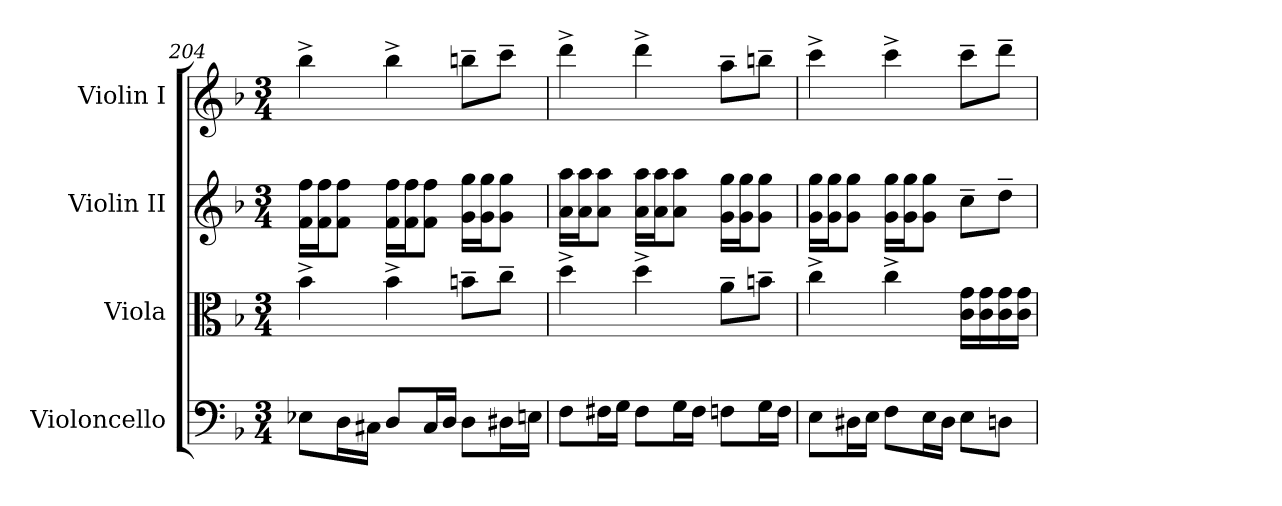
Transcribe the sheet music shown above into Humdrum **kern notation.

**kern	**kern	**kern	**kern
*part4	*part3	*part2	*part1
*staff4	*staff3	*staff2	*staff1
*I"Violoncello	*I"Viola	*I"Violin II	*I"Violin I
*I'Vc	*I'Vla	*I'Vln	*I'Vln
*clefF4	*clefC3	*clefG2	*clefG2
*k[b-]	*k[b-]	*k[b-]	*k[b-]
*M3/4	*M3/4	*M3/4	*M3/4
=204	=204	=204	=204
8E-X\L	4b-^\	16f\ 16ff\LL	4bb-^\
.	.	16f\ 16ff\J	.
16D\L	.	8f\ 8ff\J	.
16C#X\JJ	.	.	.
8D/L	4b-^\	16f\ 16ff\LL	4bb-^\
.	.	16f\ 16ff\J	.
16C#/L	.	8f\ 8ff\J	.
16D/JJ	.	.	.
8D\L	8bn~\L	16g\ 16gg\LL	8bbn~\L
.	.	16g\ 16gg\J	.
16D#X\L	8cc~\J	8g\ 8gg\J	8ccc~\J
16En\JJ	.	.	.
!!LO:LB:g=z
=205	=205	=205	=205
8F\L	4dd^\	16a\ 16aa\LL	4ddd^\
.	.	16a\ 16aa\J	.
16F#X\L	.	8a\ 8aa\J	.
16G\JJ	.	.	.
8F#\L	4dd^\	16a\ 16aa\LL	4ddd^\
.	.	16a\ 16aa\J	.
16G\L	.	8a\ 8aa\J	.
16F#\JJ	.	.	.
8Fn\L	8a~\L	16g\ 16gg\LL	8aa~\L
.	.	16g\ 16gg\J	.
16G\L	8bn~\J	8g\ 8gg\J	8bbn~\J
16F\JJ	.	.	.
=206	=206	=206	=206
8E\L	4cc^\	16g\ 16gg\LL	4ccc^\
.	.	16g\ 16gg\J	.
16D#X\L	.	8g\ 8gg\J	.
16E\JJ	.	.	.
8F\L	4cc^\	16g\ 16gg\LL	4ccc^\
.	.	16g\ 16gg\J	.
16E\L	.	8g\ 8gg\J	.
16D#\JJ	.	.	.
8E\L	16c\ 16g\LL	8cc~\L	8ccc~\L
.	16c\ 16g\	.	.
8Dn\J	16c\ 16g\	8dd~\J	8ddd~\J
.	16c\ 16g\JJ	.	.
=	=	=	=
*-	*-	*-	*-
